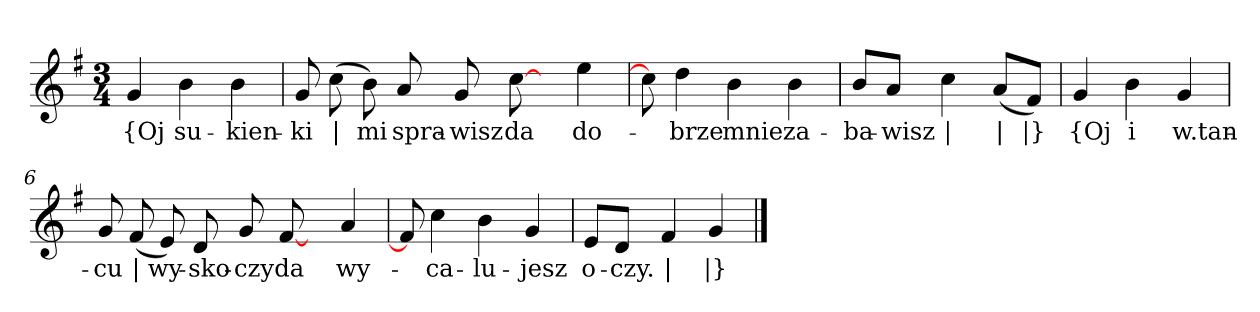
**kern	**text
*part1	*part1
*staff1	*staff1
*clefG2	*
*k[f#]	*
*G:	*
*M3/4	*
=	=
4g	{Oj
4b	su-
4b	-kien-
=2	=2
8g	-ki
(8cc	|
8b)	mi
8a	spra-
8g	-wisz
[8cc	da
8ryy	.
4ee	do-
=3	=3
8cc]	.
4dd	-brze
4b	mnie
4b	za-
=4	=4
8b/L	-ba-
8a/J	-wisz
4cc	|
(8a/L	|
8f#/J)	|}
=5y	=5y
4g	{Oj
4b	i
4g	w.tan-
=6	=6
8g	-cu
(8f#	|
8e)	wy-
8d	-sko-
8g	-czy
[8f#	da
8ryy	.
4a	wy-
=7	=7
8f#]	.
4cc	-ca-
4b	-lu-
4g	-jesz
=8	=8
8e/L	o-
8d/J	-czy.
4f#	|
4g	|}
==	==
*-	*-
